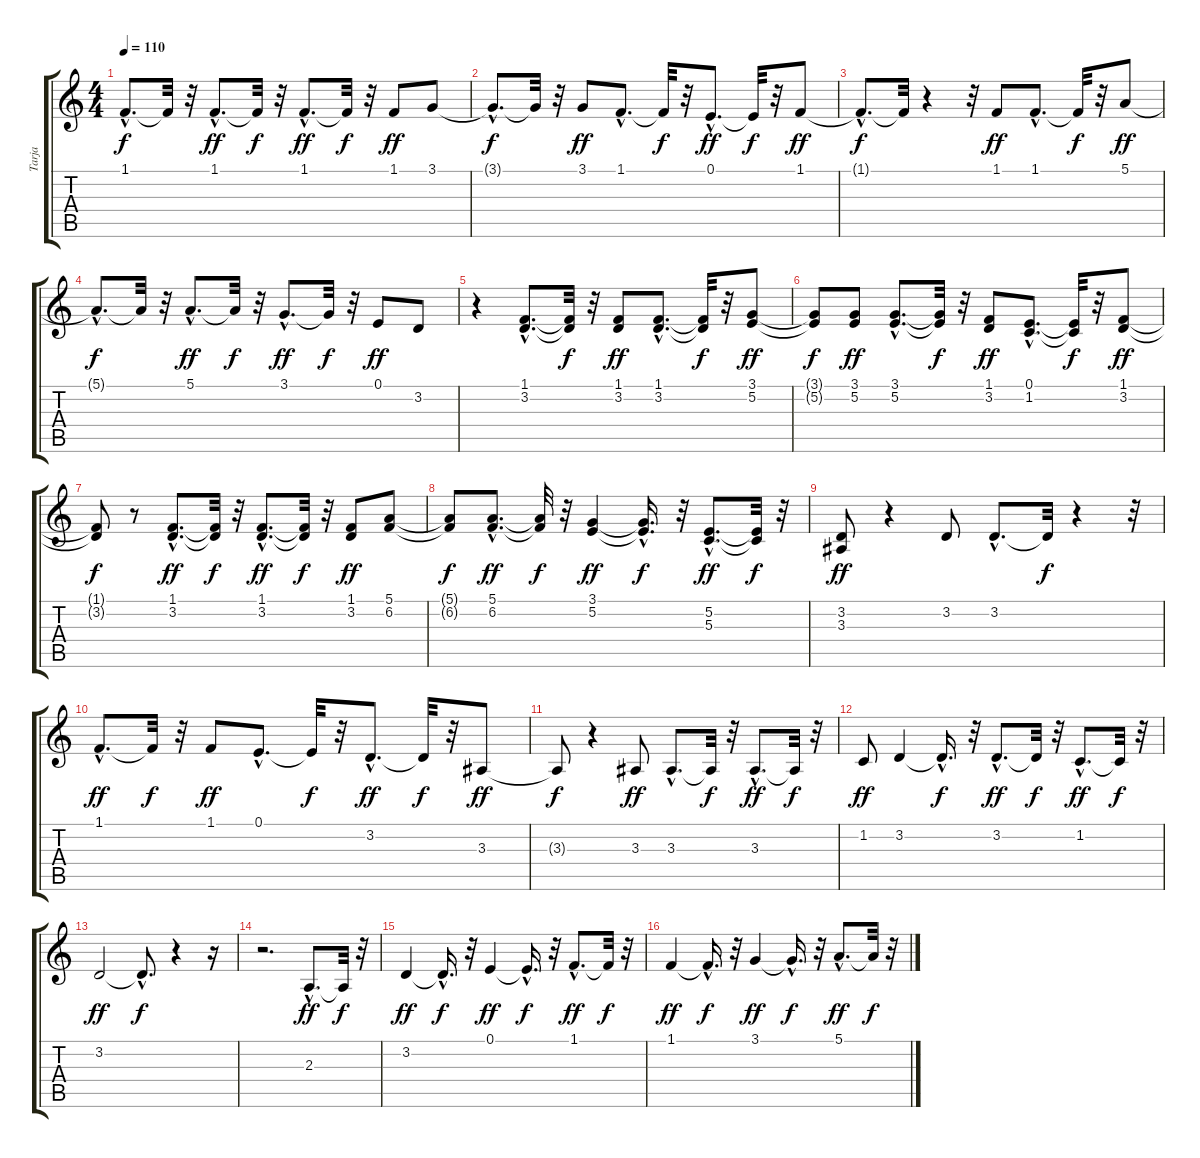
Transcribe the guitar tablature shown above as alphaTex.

\track ("Tarja" "Tarja") {instrument lead6voice}
\staff {score tabs}
\tuning (E4 B3 G3 D3 A2 E2) {hide}
\ts (4 4)
\tempo 110
\clef g2
\ks c
1.1{hac t}.8{d dy f} 1.1{t}.32 r.32 1.1{hac}.8{d dy ff} 1.1{t}.32{dy f} r.32 1.1{hac}.8{d dy ff} 1.1{t}.32{dy f} r.32 1.1.8{dy ff} 3.1.8 |
3.1{hac t}.8{d dy f} 3.1{t}.32 r.32 3.1.8{dy ff} 1.1{hac}.8{d} 1.1{t}.32{dy f} r.32 0.1{hac}.8{d dy ff} 0.1{t}.32{dy f} r.32 1.1.8{dy ff} |
1.1{hac t}.8{d dy f} 1.1{t}.32 r.4 r.32 1.1.8{dy ff} 1.1{hac}.8{d} 1.1{t}.32{dy f} r.32 5.1.8{dy ff} |
5.1{hac t}.8{d dy f} 5.1{t}.32 r.32 5.1{hac}.8{d dy ff} 5.1{t}.32{dy f} r.32 3.1{hac}.8{d dy ff} 3.1{t}.32{dy f} r.32 0.1.8{dy ff} 3.2.8 |
r.4 (1.1{hac} 3.2{hac}).8{d} (1.1{t} 3.2{t}).32{dy f} r.32 (1.1 3.2).8{dy ff} (1.1{hac} 3.2{hac}).8{d} (1.1{t} 3.2{t}).32{dy f} r.32 (3.1 5.2).8{dy ff} |
(3.1{t} 5.2{t}).8{dy f} (3.1 5.2).8{dy ff} (3.1{hac} 5.2{hac}).8{d} (3.1{t} 5.2{t}).32{dy f} r.32 (1.1 3.2).8{dy ff} (0.1{hac} 1.2{hac}).8{d} (0.1{t} 1.2{t}).32{dy f} r.32 (1.1 3.2).8{dy ff} |
(1.1{t} 3.2{t}).8{dy f} r.8 (1.1{hac} 3.2{hac}).8{d dy ff} (1.1{t} 3.2{t}).32{dy f} r.32 (1.1{hac} 3.2{hac}).8{d dy ff} (1.1{t} 3.2{t}).32{dy f} r.32 (1.1 3.2).8{dy ff} (5.1 6.2).8 |
(5.1{t} 6.2{t}).8{dy f} (5.1{hac} 6.2{hac}).8{d dy ff} (5.1{t} 6.2{t}).32{dy f} r.32 (3.1 5.2).4{dy ff} (3.1{hac t} 5.2{hac t}).16{d dy f} r.32 (5.2{hac} 5.3{hac}).8{d dy ff} (5.2{t} 5.3{t}).32{dy f} r.32 |
(3.2 3.3).8{dy ff} r.4 3.2.8 3.2{hac}.8{d} 3.2{t}.32{dy f} r.4 r.32 |
1.1{hac}.8{d dy ff} 1.1{t}.32{dy f} r.32 1.1.8{dy ff} 0.1{hac}.8{d} 0.1{t}.32{dy f} r.32 3.2{hac}.8{d dy ff} 3.2{t}.32{dy f} r.32 3.3.8{dy ff} |
3.3{t}.8{dy f} r.4 3.3.8{dy ff} 3.3{hac}.8{d} 3.3{t}.32{dy f} r.32 3.3{hac}.8{d dy ff} 3.3{t}.32{dy f} r.32 |
1.2.8{dy ff} 3.2.4 3.2{hac t}.16{d dy f} r.32 3.2{hac}.8{d dy ff} 3.2{t}.32{dy f} r.32 1.2{hac}.8{d dy ff} 1.2{t}.32{dy f} r.32 |
3.2.2{dy ff} 3.2{hac t}.8{d dy f} r.4 r.16 |
r.2{d} 2.3{hac}.8{d dy ff} 2.3{t}.32{dy f} r.32 |
3.2.4{dy ff} 3.2{hac t}.16{d dy f} r.32 0.1.4{dy ff} 0.1{hac t}.16{d dy f} r.32 1.1{hac}.8{d dy ff} 1.1{t}.32{dy f} r.32 |
1.1.4{dy ff} 1.1{hac t}.16{d dy f} r.32 3.1.4{dy ff} 3.1{hac t}.16{d dy f} r.32 5.1{hac}.8{d dy ff} 5.1{t}.32{dy f} r.32
